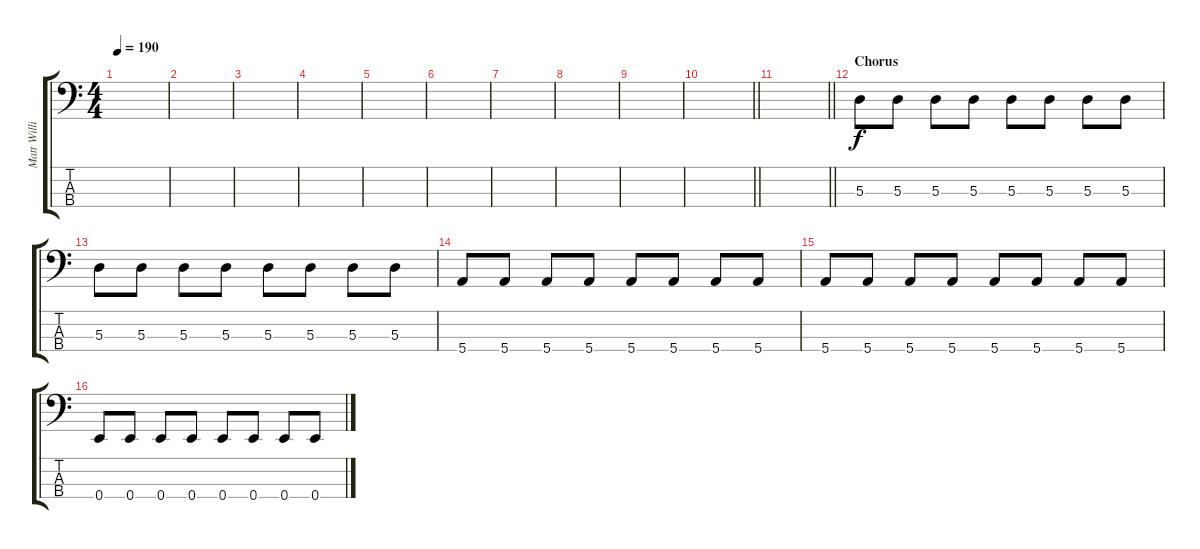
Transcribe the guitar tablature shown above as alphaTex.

\track ("Matt Willis" "Matt Willi") {instrument electricbasspick}
\staff {score tabs}
\tuning (G2 D2 A1 E1) {hide}
\ts (4 4)
\tempo 190
\clef f4
\ks c
|
|
|
|
|
|
|
|
|
\barLineRight lightlight
|
\barLineRight lightlight
|
\section ("" "Chorus")
5.3.8 5.3.8 5.3.8 5.3.8 5.3.8 5.3.8 5.3.8 5.3.8 |
5.3.8 5.3.8 5.3.8 5.3.8 5.3.8 5.3.8 5.3.8 5.3.8 |
5.4.8 5.4.8 5.4.8 5.4.8 5.4.8 5.4.8 5.4.8 5.4.8 |
5.4.8 5.4.8 5.4.8 5.4.8 5.4.8 5.4.8 5.4.8 5.4.8 |
0.4.8 0.4.8 0.4.8 0.4.8 0.4.8 0.4.8 0.4.8 0.4.8
